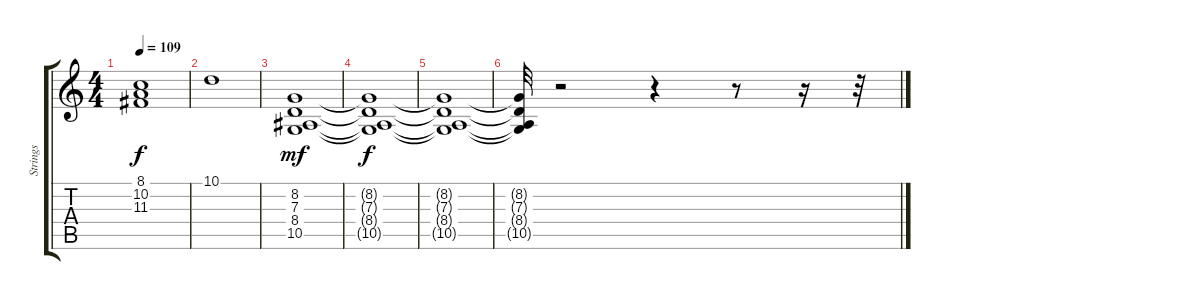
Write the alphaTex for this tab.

\track ("Strings" "Strings") {instrument stringensemble1}
\staff {score tabs}
\tuning (E4 B3 G3 D3 A2 E2) {hide}
\ts (4 4)
\tempo 109
\clef g2
\ks c
(8.1 10.2 11.3).1{dy f} |
10.1.1 |
(8.2 7.3 8.4 10.5).1{dy mf volume 5} |
(8.2{t} 7.3{t} 8.4{t} 10.5{t}).1{dy f} |
(8.2{t} 7.3{t} 8.4{t} 10.5{t}).1 |
(8.2{t} 7.3{t} 8.4{t} 10.5{t}).32 r.2 r.4 r.8 r.16 r.32
